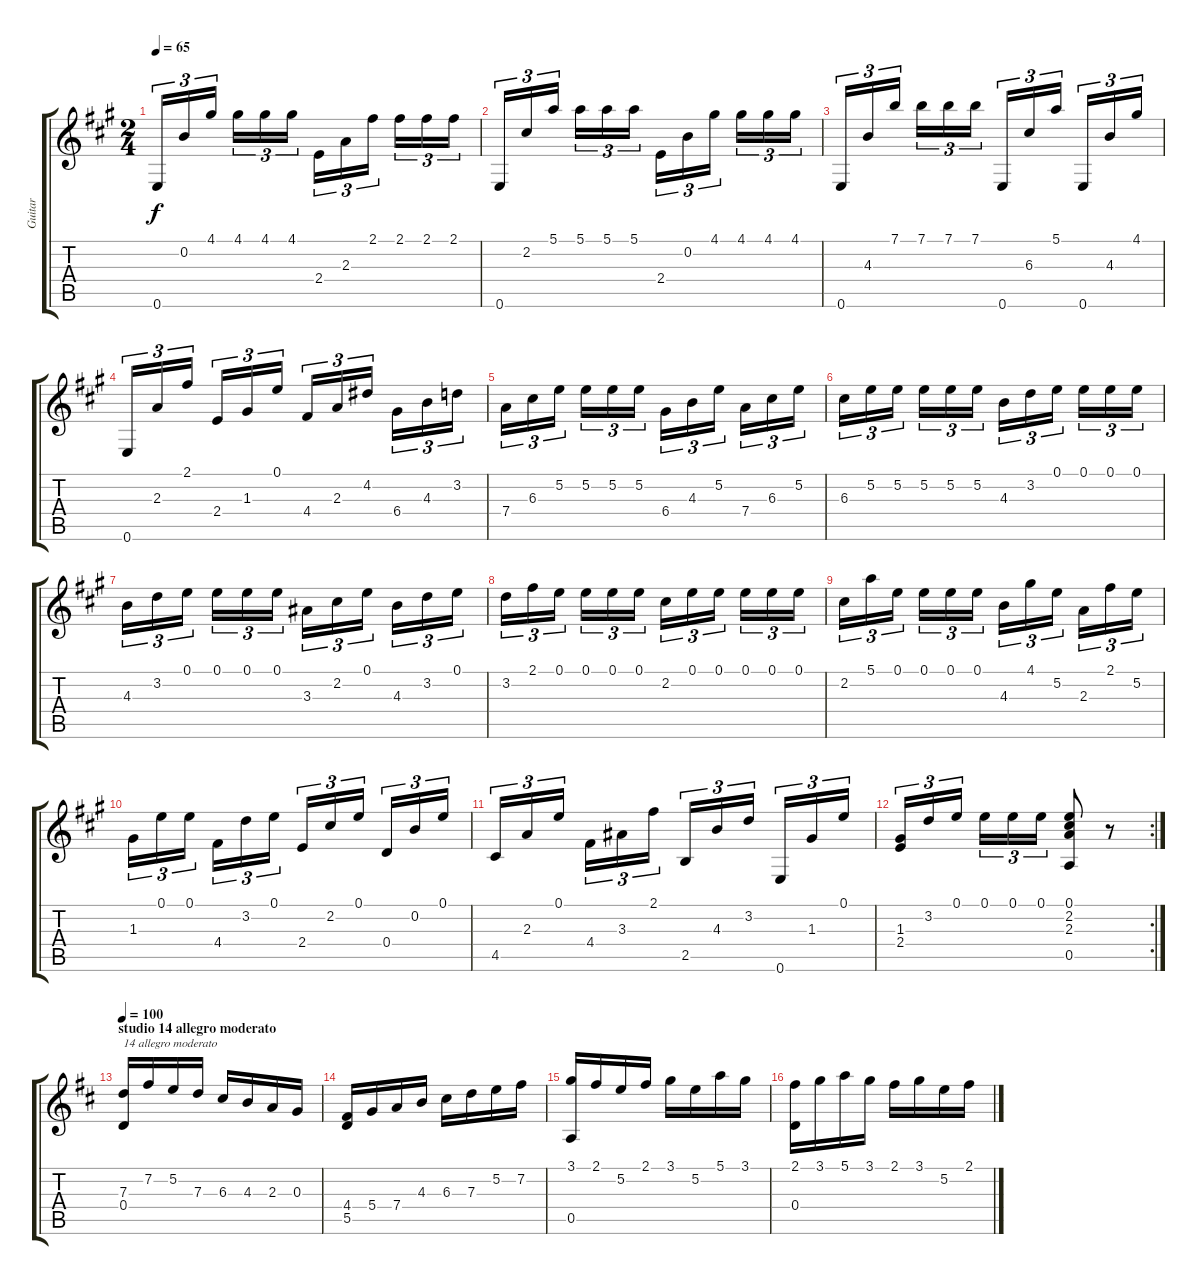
\track ("Guitar" "Guitar") {instrument acousticguitarnylon}
\staff {score tabs}
\tuning (E4 B3 G3 D3 A2 E2) {hide}
\ts (2 4)
\tempo 65
\clef g2
\ks a
0.6.16{tu (3 2) dy f} 0.2.16{tu (3 2)} 4.1.16{tu (3 2)} 4.1.16{tu (3 2)} 4.1.16{tu (3 2)} 4.1.16{tu (3 2)} 2.4.16{tu (3 2)} 2.3.16{tu (3 2)} 2.1.16{tu (3 2)} 2.1.16{tu (3 2)} 2.1.16{tu (3 2)} 2.1.16{tu (3 2)} |
0.6.16{tu (3 2)} 2.2.16{tu (3 2)} 5.1.16{tu (3 2)} 5.1.16{tu (3 2)} 5.1.16{tu (3 2)} 5.1.16{tu (3 2)} 2.4.16{tu (3 2)} 0.2.16{tu (3 2)} 4.1.16{tu (3 2)} 4.1.16{tu (3 2)} 4.1.16{tu (3 2)} 4.1.16{tu (3 2)} |
0.6.16{tu (3 2)} 4.3.16{tu (3 2)} 7.1.16{tu (3 2)} 7.1.16{tu (3 2)} 7.1.16{tu (3 2)} 7.1.16{tu (3 2)} 0.6.16{tu (3 2)} 6.3.16{tu (3 2)} 5.1.16{tu (3 2)} 0.6.16{tu (3 2)} 4.3.16{tu (3 2)} 4.1.16{tu (3 2)} |
0.6.16{tu (3 2)} 2.3.16{tu (3 2)} 2.1.16{tu (3 2)} 2.4.16{tu (3 2)} 1.3.16{tu (3 2)} 0.1.16{tu (3 2)} 4.4.16{tu (3 2)} 2.3.16{tu (3 2)} 4.2.16{tu (3 2)} 6.4.16{tu (3 2)} 4.3.16{tu (3 2)} 3.2.16{tu (3 2)} |
7.4.16{tu (3 2)} 6.3.16{tu (3 2)} 5.2.16{tu (3 2)} 5.2.16{tu (3 2)} 5.2.16{tu (3 2)} 5.2.16{tu (3 2)} 6.4.16{tu (3 2)} 4.3.16{tu (3 2)} 5.2.16{tu (3 2)} 7.4.16{tu (3 2)} 6.3.16{tu (3 2)} 5.2.16{tu (3 2)} |
6.3.16{tu (3 2)} 5.2.16{tu (3 2)} 5.2.16{tu (3 2)} 5.2.16{tu (3 2)} 5.2.16{tu (3 2)} 5.2.16{tu (3 2)} 4.3.16{tu (3 2)} 3.2.16{tu (3 2)} 0.1.16{tu (3 2)} 0.1.16{tu (3 2)} 0.1.16{tu (3 2)} 0.1.16{tu (3 2)} |
4.3.16{tu (3 2)} 3.2.16{tu (3 2)} 0.1.16{tu (3 2)} 0.1.16{tu (3 2)} 0.1.16{tu (3 2)} 0.1.16{tu (3 2)} 3.3.16{tu (3 2)} 2.2.16{tu (3 2)} 0.1.16{tu (3 2)} 4.3.16{tu (3 2)} 3.2.16{tu (3 2)} 0.1.16{tu (3 2)} |
3.2.16{tu (3 2)} 2.1.16{tu (3 2)} 0.1.16{tu (3 2)} 0.1.16{tu (3 2)} 0.1.16{tu (3 2)} 0.1.16{tu (3 2)} 2.2.16{tu (3 2)} 0.1.16{tu (3 2)} 0.1.16{tu (3 2)} 0.1.16{tu (3 2)} 0.1.16{tu (3 2)} 0.1.16{tu (3 2)} |
2.2.16{tu (3 2)} 5.1.16{tu (3 2)} 0.1.16{tu (3 2)} 0.1.16{tu (3 2)} 0.1.16{tu (3 2)} 0.1.16{tu (3 2)} 4.3.16{tu (3 2)} 4.1.16{tu (3 2)} 5.2.16{tu (3 2)} 2.3.16{tu (3 2)} 2.1.16{tu (3 2)} 5.2.16{tu (3 2)} |
1.3.16{tu (3 2)} 0.1.16{tu (3 2)} 0.1.16{tu (3 2)} 4.4.16{tu (3 2)} 3.2.16{tu (3 2)} 0.1.16{tu (3 2)} 2.4.16{tu (3 2)} 2.2.16{tu (3 2)} 0.1.16{tu (3 2)} 0.4.16{tu (3 2)} 0.2.16{tu (3 2)} 0.1.16{tu (3 2)} |
4.5.16{tu (3 2)} 2.3.16{tu (3 2)} 0.1.16{tu (3 2)} 4.4.16{tu (3 2)} 3.3.16{tu (3 2)} 2.1.16{tu (3 2)} 2.5.16{tu (3 2)} 4.3.16{tu (3 2)} 3.2.16{tu (3 2)} 0.6.16{tu (3 2)} 1.3.16{tu (3 2)} 0.1.16{tu (3 2)} |
\rc 2
(1.3 2.4).16{tu (3 2)} 3.2.16{tu (3 2)} 0.1.16{tu (3 2)} 0.1.16{tu (3 2)} 0.1.16{tu (3 2)} 0.1.16{tu (3 2)} (0.1 2.2 2.3 0.5).8 r.8 |
\section ("" "studio 14 allegro moderato")
\tempo 100
\ks d
(7.3 0.4).16{txt "14 allegro moderato"} 7.2.16 5.2.16 7.3.16 6.3.16 4.3.16 2.3.16 0.3.16 |
(4.4 5.5).16 5.4.16 7.4.16 4.3.16 6.3.16 7.3.16 5.2.16 7.2.16 |
(3.1 0.5).16 2.1.16 5.2.16 2.1.16 3.1.16 5.2.16 5.1.16 3.1.16 |
(2.1 0.4).16 3.1.16 5.1.16 3.1.16 2.1.16 3.1.16 5.2.16 2.1.16
